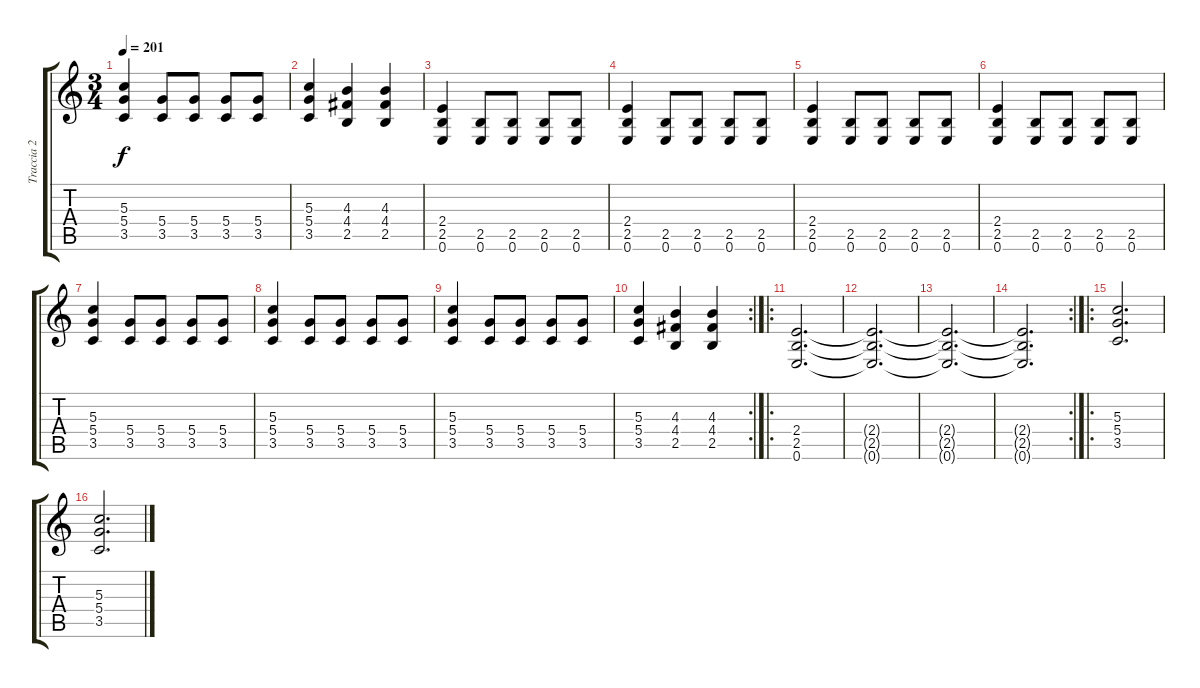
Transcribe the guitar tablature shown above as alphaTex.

\track ("Traccia 2" "Traccia 2") {instrument distortionguitar}
\staff {score tabs}
\tuning (E4 B3 G3 D3 A2 E2) {hide}
\ts (3 4)
\tempo 201
\clef g2
\ks c
(5.3 5.4 3.5).4{dy f} (5.4 3.5).8 (5.4 3.5).8 (5.4 3.5).8 (5.4 3.5).8 |
(5.3 5.4 3.5).4 (4.3 4.4 2.5).4 (4.3 4.4 2.5).4 |
(2.4 2.5 0.6).4 (2.5 0.6).8 (2.5 0.6).8 (2.5 0.6).8 (2.5 0.6).8 |
(2.4 2.5 0.6).4 (2.5 0.6).8 (2.5 0.6).8 (2.5 0.6).8 (2.5 0.6).8 |
(2.4 2.5 0.6).4 (2.5 0.6).8 (2.5 0.6).8 (2.5 0.6).8 (2.5 0.6).8 |
(2.4 2.5 0.6).4 (2.5 0.6).8 (2.5 0.6).8 (2.5 0.6).8 (2.5 0.6).8 |
(5.3 5.4 3.5).4 (5.4 3.5).8 (5.4 3.5).8 (5.4 3.5).8 (5.4 3.5).8 |
(5.3 5.4 3.5).4 (5.4 3.5).8 (5.4 3.5).8 (5.4 3.5).8 (5.4 3.5).8 |
(5.3 5.4 3.5).4 (5.4 3.5).8 (5.4 3.5).8 (5.4 3.5).8 (5.4 3.5).8 |
\rc 2
(5.3 5.4 3.5).4 (4.3 4.4 2.5).4 (4.3 4.4 2.5).4 |
\ro
(2.4 2.5 0.6).2{d} |
(2.4{t} 2.5{t} 0.6{t}).2{d} |
(2.4{t} 2.5{t} 0.6{t}).2{d} |
\rc 2
(2.4{t} 2.5{t} 0.6{t}).2{d} |
\ro
(5.3 5.4 3.5).2{d} |
(5.3 5.4 3.5).2{d}
